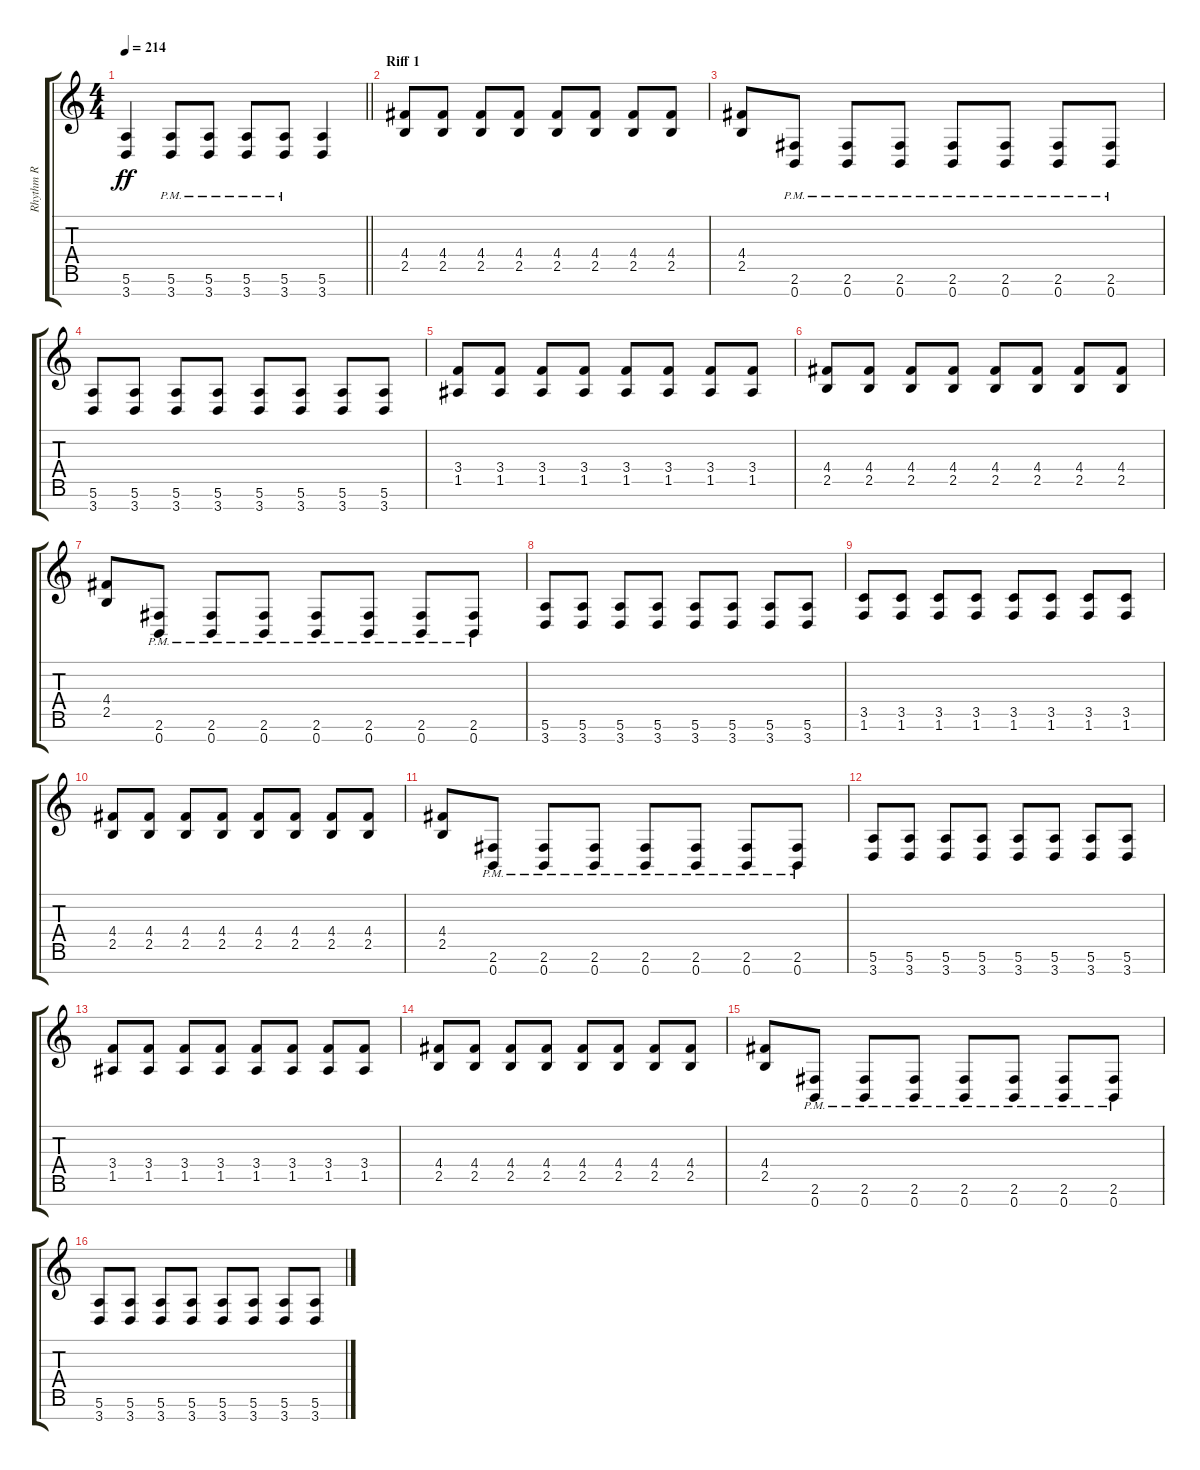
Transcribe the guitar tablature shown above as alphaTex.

\track ("Rhythm R" "Rhythm R") {instrument overdrivenguitar}
\staff {score tabs}
\tuning (E4 B3 G3 D3 A2 E2 B1) {hide}
\ts (4 4)
\tempo 214
\clef g2
\barLineRight lightlight
\ks c
(5.6 3.7).4{dy ff} (5.6{pm} 3.7{pm}).8 (5.6{pm} 3.7{pm}).8 (5.6{pm} 3.7{pm}).8 (5.6{pm} 3.7{pm}).8 (5.6 3.7).4 |
\section ("" "Riff 1")
(4.4 2.5).8 (4.4 2.5).8 (4.4 2.5).8 (4.4 2.5).8 (4.4 2.5).8 (4.4 2.5).8 (4.4 2.5).8 (4.4 2.5).8 |
(4.4 2.5).8 (2.6{pm} 0.7{pm}).8 (2.6{pm} 0.7{pm}).8 (2.6{pm} 0.7{pm}).8 (2.6{pm} 0.7{pm}).8 (2.6{pm} 0.7{pm}).8 (2.6{pm} 0.7{pm}).8 (2.6{pm} 0.7{pm}).8 |
(5.6 3.7).8 (5.6 3.7).8 (5.6 3.7).8 (5.6 3.7).8 (5.6 3.7).8 (5.6 3.7).8 (5.6 3.7).8 (5.6 3.7).8 |
(3.4 1.5).8 (3.4 1.5).8 (3.4 1.5).8 (3.4 1.5).8 (3.4 1.5).8 (3.4 1.5).8 (3.4 1.5).8 (3.4 1.5).8 |
(4.4 2.5).8 (4.4 2.5).8 (4.4 2.5).8 (4.4 2.5).8 (4.4 2.5).8 (4.4 2.5).8 (4.4 2.5).8 (4.4 2.5).8 |
(4.4 2.5).8 (2.6{pm} 0.7{pm}).8 (2.6{pm} 0.7{pm}).8 (2.6{pm} 0.7{pm}).8 (2.6{pm} 0.7{pm}).8 (2.6{pm} 0.7{pm}).8 (2.6{pm} 0.7{pm}).8 (2.6{pm} 0.7{pm}).8 |
(5.6 3.7).8 (5.6 3.7).8 (5.6 3.7).8 (5.6 3.7).8 (5.6 3.7).8 (5.6 3.7).8 (5.6 3.7).8 (5.6 3.7).8 |
(3.5 1.6).8 (3.5 1.6).8 (3.5 1.6).8 (3.5 1.6).8 (3.5 1.6).8 (3.5 1.6).8 (3.5 1.6).8 (3.5 1.6).8 |
(4.4 2.5).8 (4.4 2.5).8 (4.4 2.5).8 (4.4 2.5).8 (4.4 2.5).8 (4.4 2.5).8 (4.4 2.5).8 (4.4 2.5).8 |
(4.4 2.5).8 (2.6{pm} 0.7{pm}).8 (2.6{pm} 0.7{pm}).8 (2.6{pm} 0.7{pm}).8 (2.6{pm} 0.7{pm}).8 (2.6{pm} 0.7{pm}).8 (2.6{pm} 0.7{pm}).8 (2.6{pm} 0.7{pm}).8 |
(5.6 3.7).8 (5.6 3.7).8 (5.6 3.7).8 (5.6 3.7).8 (5.6 3.7).8 (5.6 3.7).8 (5.6 3.7).8 (5.6 3.7).8 |
(3.4 1.5).8 (3.4 1.5).8 (3.4 1.5).8 (3.4 1.5).8 (3.4 1.5).8 (3.4 1.5).8 (3.4 1.5).8 (3.4 1.5).8 |
(4.4 2.5).8 (4.4 2.5).8 (4.4 2.5).8 (4.4 2.5).8 (4.4 2.5).8 (4.4 2.5).8 (4.4 2.5).8 (4.4 2.5).8 |
(4.4 2.5).8 (2.6{pm} 0.7{pm}).8 (2.6{pm} 0.7{pm}).8 (2.6{pm} 0.7{pm}).8 (2.6{pm} 0.7{pm}).8 (2.6{pm} 0.7{pm}).8 (2.6{pm} 0.7{pm}).8 (2.6{pm} 0.7{pm}).8 |
(5.6 3.7).8 (5.6 3.7).8 (5.6 3.7).8 (5.6 3.7).8 (5.6 3.7).8 (5.6 3.7).8 (5.6 3.7).8 (5.6 3.7).8
